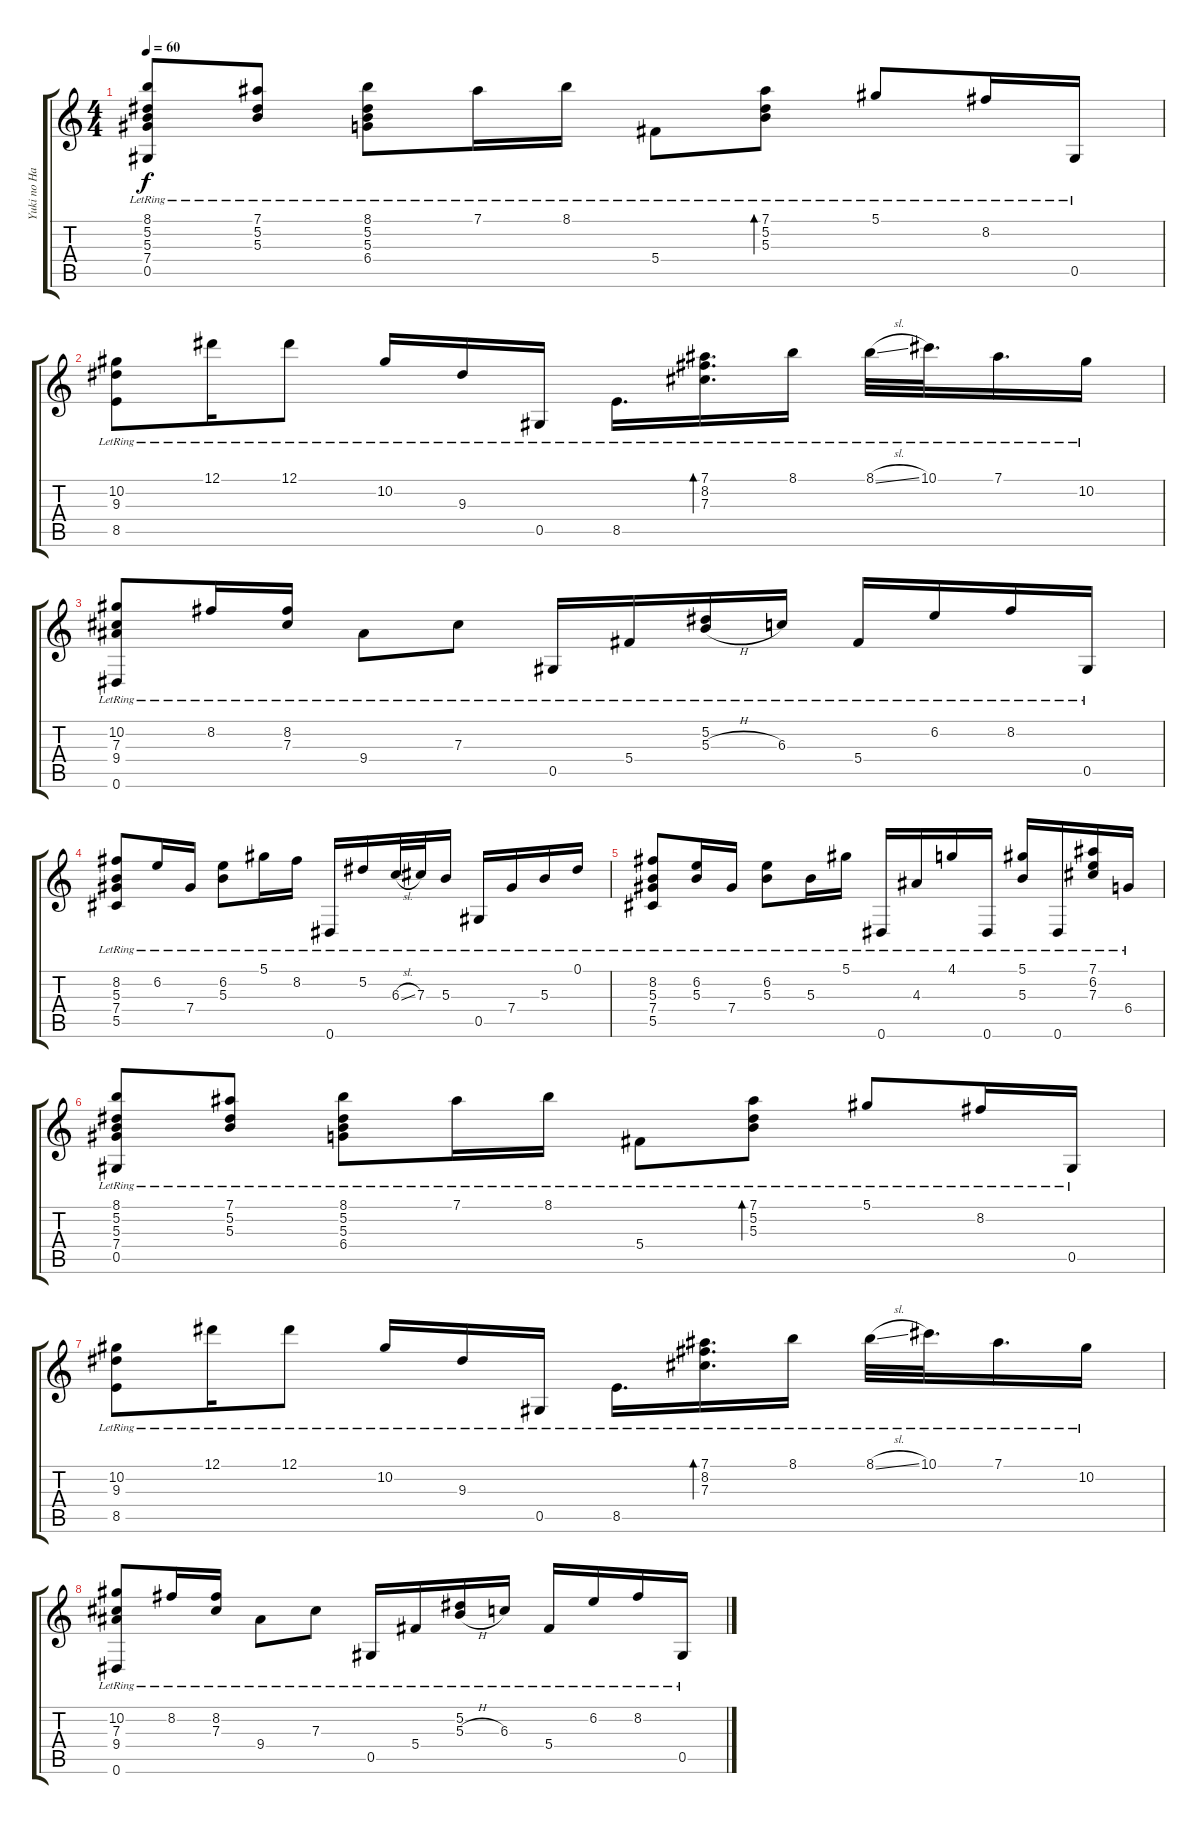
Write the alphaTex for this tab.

\track ("Yuki no Hana - Sungha Jung" "Yuki no Ha") {instrument acousticguitarsteel}
\staff {score tabs}
\tuning (Eb4 Bb3 Gb3 Db3 Ab2 Eb2) {hide}
\ts (4 4)
\tempo 60
\clef g2
\ks c
(8.1{lr} 5.2{lr} 5.3{lr} 7.4{lr} 0.5{lr}).8{dy f} (7.1{lr} 5.2{lr} 5.3{lr}).8 (8.1{lr} 5.2{lr} 5.3{lr} 6.4{lr}).8 7.1{lr}.16 8.1{lr}.16 5.4{lr}.8 (7.1{lr} 5.2{lr} 5.3{lr}).8{bd 60} 5.1{lr}.8 8.2{lr}.16 0.5{lr}.16 |
(10.2{lr} 9.3{lr} 8.5{lr}).8 12.1{lr}.16 12.1{lr}.8 10.2{lr}.16 9.3{lr}.16 0.5{lr}.16 8.5{lr}.16{d} (7.1{lr} 8.2{lr} 7.3{lr}).16{d bd 60} 8.1{lr}.16 8.1{sl lr}.32 10.1{lr}.32{d} 7.1{lr}.16{d} 10.2{lr}.16 |
(10.2{lr} 7.3{lr} 9.4{lr} 0.6{lr}).8 8.2{lr}.16 (8.2{lr} 7.3{lr}).16 9.4{lr}.8 7.3{lr}.8 0.5{lr}.16 5.4{lr}.16 (5.2{lr} 5.3{h lr}).16 6.3{lr}.16 5.4{lr}.16 6.2{lr}.16 8.2{lr}.16 0.5{lr}.16 |
(8.2{lr} 5.3{lr} 7.4{lr} 5.5{lr}).8 6.2{lr}.16 7.4{lr}.16 (6.2{lr} 5.3{lr}).8 5.1{lr}.16 8.2{lr}.16 0.6{lr}.16 5.2{lr}.16 6.3{sl lr}.32 7.3{lr}.32 5.3{lr}.16 0.5{lr}.16 7.4{lr}.16 5.3{lr}.16 0.1{lr}.16 |
(8.2{lr} 5.3{lr} 7.4{lr} 5.5{lr}).8 (6.2{lr} 5.3{lr}).16 7.4{lr}.16 (6.2{lr} 5.3{lr}).8 5.3{lr}.16 5.1{lr}.16 0.6{lr}.16 4.3{lr}.16 4.1{lr}.16 0.6{lr}.16 (5.1{lr} 5.3{lr}).16 0.6{lr}.16 (7.1{lr} 6.2{lr} 7.3{lr}).16 6.4{lr}.16 |
(8.1{lr} 5.2{lr} 5.3{lr} 7.4{lr} 0.5{lr}).8 (7.1{lr} 5.2{lr} 5.3{lr}).8 (8.1{lr} 5.2{lr} 5.3{lr} 6.4{lr}).8 7.1{lr}.16 8.1{lr}.16 5.4{lr}.8 (7.1{lr} 5.2{lr} 5.3{lr}).8{bd 60} 5.1{lr}.8 8.2{lr}.16 0.5{lr}.16 |
(10.2{lr} 9.3{lr} 8.5{lr}).8 12.1{lr}.16 12.1{lr}.8 10.2{lr}.16 9.3{lr}.16 0.5{lr}.16 8.5{lr}.16{d} (7.1{lr} 8.2{lr} 7.3{lr}).16{d bd 60} 8.1{lr}.16 8.1{sl lr}.32 10.1{lr}.32{d} 7.1{lr}.16{d} 10.2{lr}.16 |
(10.2{lr} 7.3{lr} 9.4{lr} 0.6{lr}).8 8.2{lr}.16 (8.2{lr} 7.3{lr}).16 9.4{lr}.8 7.3{lr}.8 0.5{lr}.16 5.4{lr}.16 (5.2{lr} 5.3{h lr}).16 6.3{lr}.16 5.4{lr}.16 6.2{lr}.16 8.2{lr}.16 0.5{lr}.16
